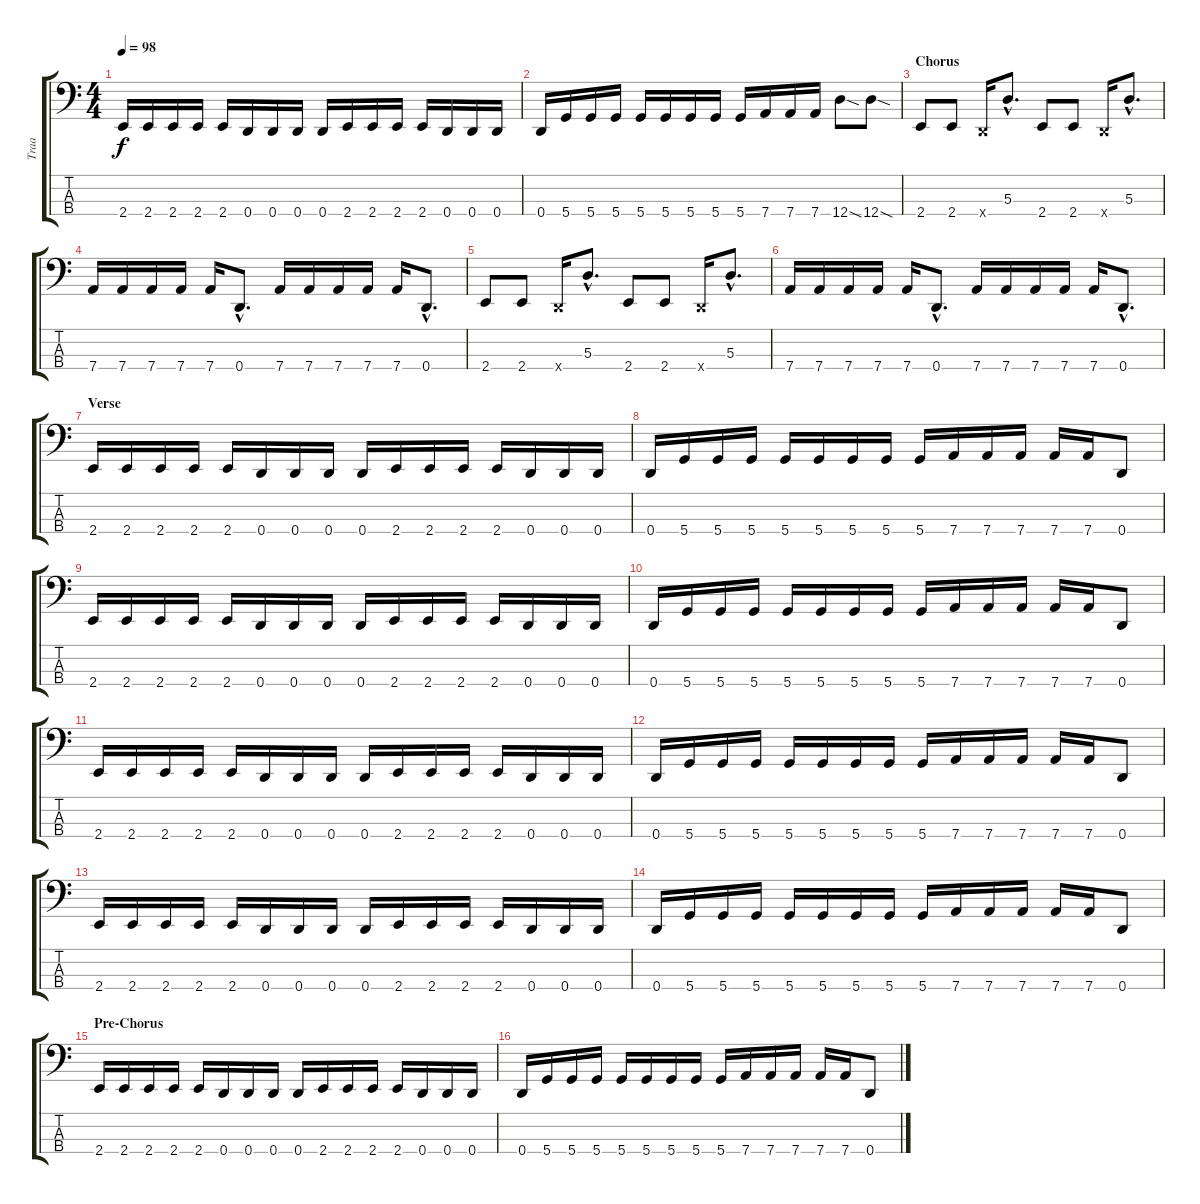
\track ("Traa" "Traa") {instrument electricbassfinger}
\staff {score tabs}
\tuning (G2 D2 A1 D1) {hide}
\ts (4 4)
\tempo 98
\clef f4
\ks c
2.4.16{dy f} 2.4.16 2.4.16 2.4.16 2.4.16 0.4.16 0.4.16 0.4.16 0.4.16 2.4.16 2.4.16 2.4.16 2.4.16 0.4.16 0.4.16 0.4.16 |
0.4.16 5.4.16 5.4.16 5.4.16 5.4.16 5.4.16 5.4.16 5.4.16 5.4.16 7.4.16 7.4.16 7.4.16 12.4{sod}.8 12.4{sod}.8 |
\section ("" "Chorus")
2.4.8 2.4.8 0.4{x}.16 5.3{hac}.8{d} 2.4.8 2.4.8 0.4{x}.16 5.3{hac}.8{d} |
7.4.16 7.4.16 7.4.16 7.4.16 7.4.16 0.4{hac}.8{d} 7.4.16 7.4.16 7.4.16 7.4.16 7.4.16 0.4{hac}.8{d} |
2.4.8 2.4.8 0.4{x}.16 5.3{hac}.8{d} 2.4.8 2.4.8 0.4{x}.16 5.3{hac}.8{d} |
7.4.16 7.4.16 7.4.16 7.4.16 7.4.16 0.4{hac}.8{d} 7.4.16 7.4.16 7.4.16 7.4.16 7.4.16 0.4{hac}.8{d} |
\section ("" "Verse")
2.4.16 2.4.16 2.4.16 2.4.16 2.4.16 0.4.16 0.4.16 0.4.16 0.4.16 2.4.16 2.4.16 2.4.16 2.4.16 0.4.16 0.4.16 0.4.16 |
0.4.16 5.4.16 5.4.16 5.4.16 5.4.16 5.4.16 5.4.16 5.4.16 5.4.16 7.4.16 7.4.16 7.4.16 7.4.16 7.4.16 0.4.8 |
2.4.16 2.4.16 2.4.16 2.4.16 2.4.16 0.4.16 0.4.16 0.4.16 0.4.16 2.4.16 2.4.16 2.4.16 2.4.16 0.4.16 0.4.16 0.4.16 |
0.4.16 5.4.16 5.4.16 5.4.16 5.4.16 5.4.16 5.4.16 5.4.16 5.4.16 7.4.16 7.4.16 7.4.16 7.4.16 7.4.16 0.4.8 |
2.4.16 2.4.16 2.4.16 2.4.16 2.4.16 0.4.16 0.4.16 0.4.16 0.4.16 2.4.16 2.4.16 2.4.16 2.4.16 0.4.16 0.4.16 0.4.16 |
0.4.16 5.4.16 5.4.16 5.4.16 5.4.16 5.4.16 5.4.16 5.4.16 5.4.16 7.4.16 7.4.16 7.4.16 7.4.16 7.4.16 0.4.8 |
2.4.16 2.4.16 2.4.16 2.4.16 2.4.16 0.4.16 0.4.16 0.4.16 0.4.16 2.4.16 2.4.16 2.4.16 2.4.16 0.4.16 0.4.16 0.4.16 |
0.4.16 5.4.16 5.4.16 5.4.16 5.4.16 5.4.16 5.4.16 5.4.16 5.4.16 7.4.16 7.4.16 7.4.16 7.4.16 7.4.16 0.4.8 |
\section ("" "Pre-Chorus")
2.4.16 2.4.16 2.4.16 2.4.16 2.4.16 0.4.16 0.4.16 0.4.16 0.4.16 2.4.16 2.4.16 2.4.16 2.4.16 0.4.16 0.4.16 0.4.16 |
0.4.16 5.4.16 5.4.16 5.4.16 5.4.16 5.4.16 5.4.16 5.4.16 5.4.16 7.4.16 7.4.16 7.4.16 7.4.16 7.4.16 0.4.8
